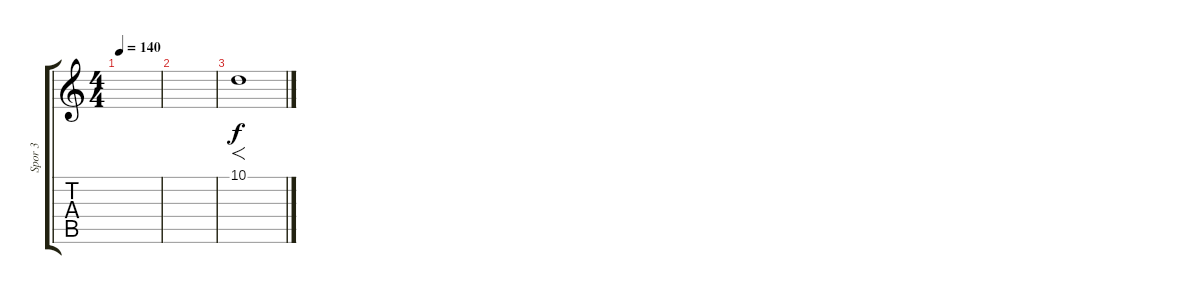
\track ("Spor 3" "Spor 3") {instrument synthstrings1}
\staff {score tabs}
\tuning (E4 B3 G3 D3 A2 E2) {hide}
\ts (4 4)
\tempo 140
\clef g2
\ks c
|
|
10.1.1{f}
